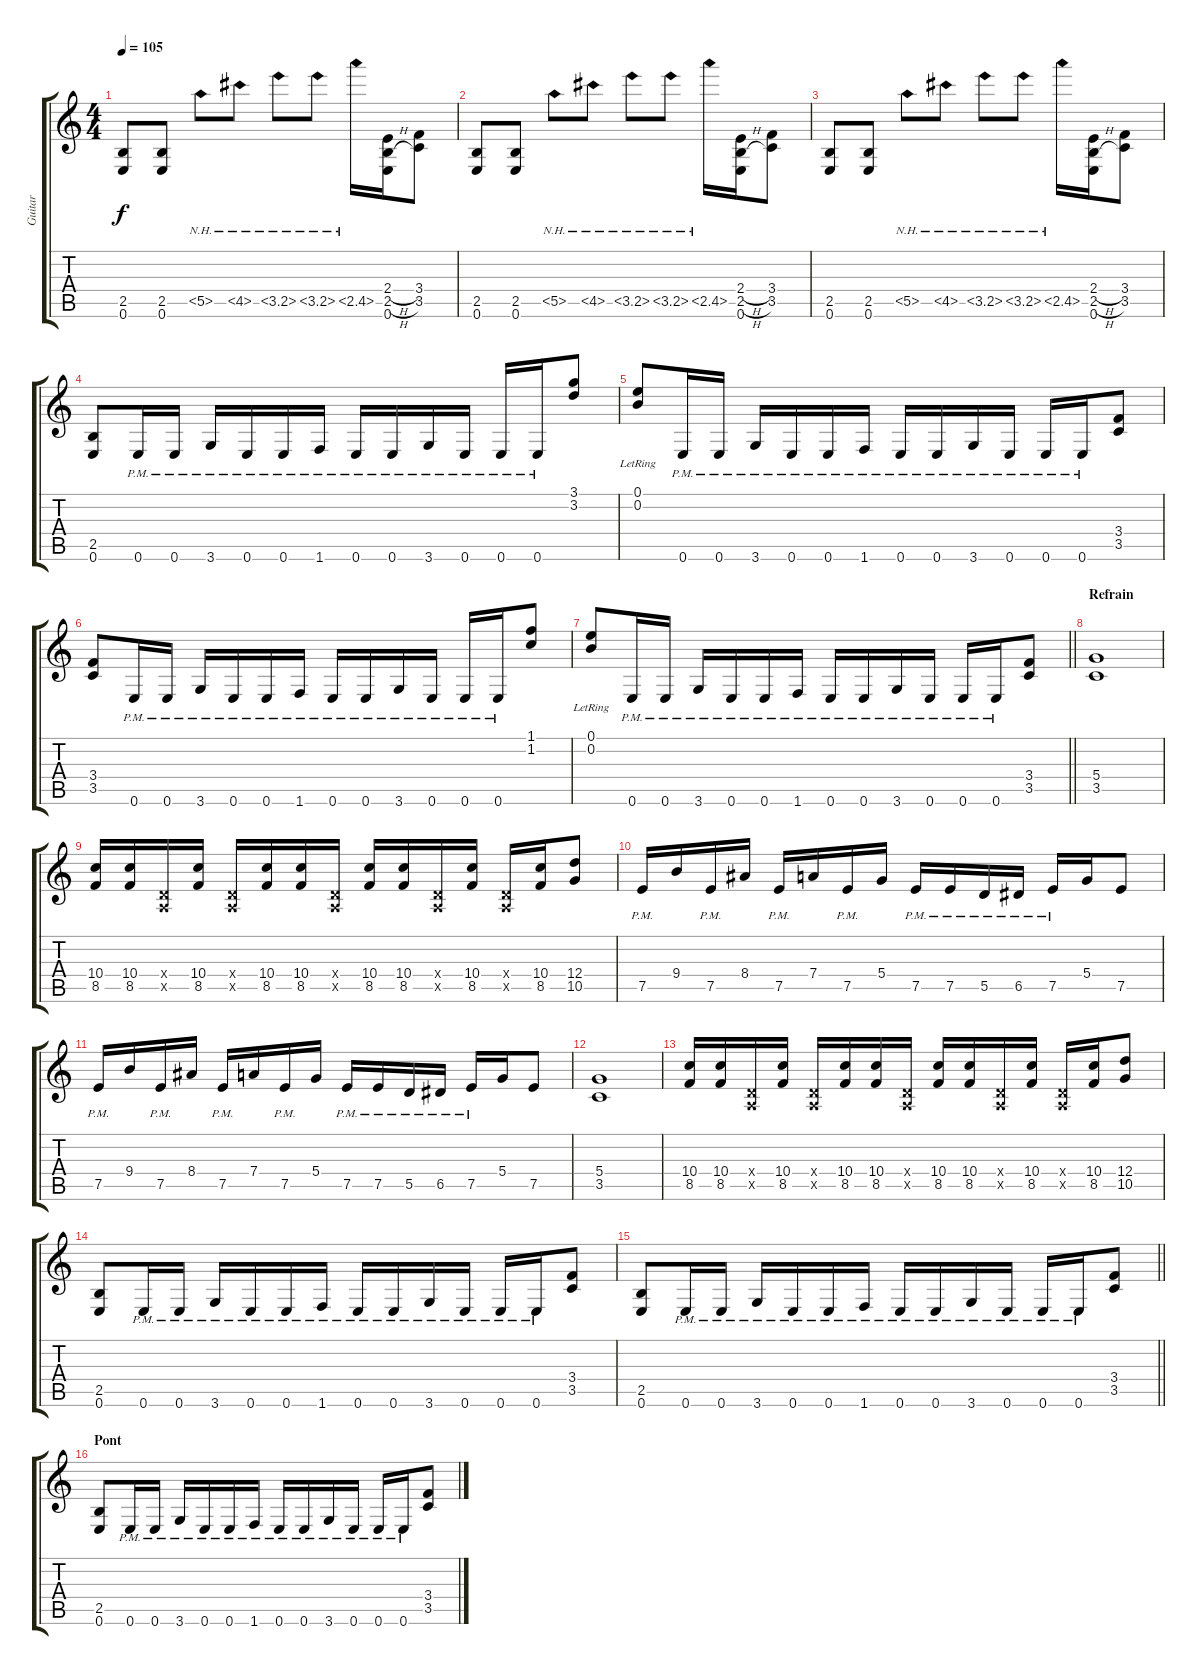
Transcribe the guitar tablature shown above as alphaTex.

\track ("Guitar" "Guitar") {instrument distortionguitar}
\staff {score tabs}
\tuning (E4 B3 G3 D3 A2 E2) {hide}
\ts (4 4)
\tempo 105
\clef g2
\ks c
(2.5 0.6).8{dy f} (2.5 0.6).8 5.5{nh}.8 4.5{nh}.8 3.5{nh}.8 3.5{nh}.8 2.5{nh}.16 (2.4{h} 2.5{h} 0.6).16 (3.4 3.5).8 |
(2.5 0.6).8 (2.5 0.6).8 5.5{nh}.8 4.5{nh}.8 3.5{nh}.8 3.5{nh}.8 2.5{nh}.16 (2.4{h} 2.5{h} 0.6).16 (3.4 3.5).8 |
(2.5 0.6).8 (2.5 0.6).8 5.5{nh}.8 4.5{nh}.8 3.5{nh}.8 3.5{nh}.8 2.5{nh}.16 (2.4{h} 2.5{h} 0.6).16 (3.4 3.5).8 |
(2.5 0.6).8 0.6{pm}.16 0.6{pm}.16 3.6{pm}.16 0.6{pm}.16 0.6{pm}.16 1.6{pm}.16 0.6{pm}.16 0.6{pm}.16 3.6{pm}.16 0.6{pm}.16 0.6{pm}.16 0.6{pm}.16 (3.1 3.2).8 |
(0.1{lr} 0.2{lr}).8 0.6{pm}.16 0.6{pm}.16 3.6{pm}.16 0.6{pm}.16 0.6{pm}.16 1.6{pm}.16 0.6{pm}.16 0.6{pm}.16 3.6{pm}.16 0.6{pm}.16 0.6{pm}.16 0.6{pm}.16 (3.4 3.5).8 |
(3.4 3.5).8 0.6{pm}.16 0.6{pm}.16 3.6{pm}.16 0.6{pm}.16 0.6{pm}.16 1.6{pm}.16 0.6{pm}.16 0.6{pm}.16 3.6{pm}.16 0.6{pm}.16 0.6{pm}.16 0.6{pm}.16 (1.1 1.2).8 |
\barLineRight lightlight
(0.1{lr} 0.2{lr}).8 0.6{pm}.16 0.6{pm}.16 3.6{pm}.16 0.6{pm}.16 0.6{pm}.16 1.6{pm}.16 0.6{pm}.16 0.6{pm}.16 3.6{pm}.16 0.6{pm}.16 0.6{pm}.16 0.6{pm}.16 (3.4 3.5).8 |
\section ("" "Refrain")
(5.4 3.5).1 |
(10.4 8.5).16 (10.4 8.5).16 (0.4{x} 0.5{x}).16 (10.4 8.5).16 (0.4{x} 0.5{x}).16 (10.4 8.5).16 (10.4 8.5).16 (0.4{x} 0.5{x}).16 (10.4 8.5).16 (10.4 8.5).16 (0.4{x} 0.5{x}).16 (10.4 8.5).16 (0.4{x} 0.5{x}).16 (10.4 8.5).16 (12.4 10.5).8 |
7.5{pm}.16 9.4.16 7.5{pm}.16 8.4.16 7.5{pm}.16 7.4.16 7.5{pm}.16 5.4.16 7.5{pm}.16 7.5{pm}.16 5.5{pm}.16 6.5{pm}.16 7.5{pm}.16 5.4.16 7.5.8 |
7.5{pm}.16 9.4.16 7.5{pm}.16 8.4.16 7.5{pm}.16 7.4.16 7.5{pm}.16 5.4.16 7.5{pm}.16 7.5{pm}.16 5.5{pm}.16 6.5{pm}.16 7.5{pm}.16 5.4.16 7.5.8 |
(5.4 3.5).1 |
(10.4 8.5).16 (10.4 8.5).16 (0.4{x} 0.5{x}).16 (10.4 8.5).16 (0.4{x} 0.5{x}).16 (10.4 8.5).16 (10.4 8.5).16 (0.4{x} 0.5{x}).16 (10.4 8.5).16 (10.4 8.5).16 (0.4{x} 0.5{x}).16 (10.4 8.5).16 (0.4{x} 0.5{x}).16 (10.4 8.5).16 (12.4 10.5).8 |
(2.5 0.6).8 0.6{pm}.16 0.6{pm}.16 3.6{pm}.16 0.6{pm}.16 0.6{pm}.16 1.6{pm}.16 0.6{pm}.16 0.6{pm}.16 3.6{pm}.16 0.6{pm}.16 0.6{pm}.16 0.6{pm}.16 (3.4 3.5).8 |
\barLineRight lightlight
(2.5 0.6).8 0.6{pm}.16 0.6{pm}.16 3.6{pm}.16 0.6{pm}.16 0.6{pm}.16 1.6{pm}.16 0.6{pm}.16 0.6{pm}.16 3.6{pm}.16 0.6{pm}.16 0.6{pm}.16 0.6{pm}.16 (3.4 3.5).8 |
\section ("" "Pont")
(2.5 0.6).8 0.6{pm}.16 0.6{pm}.16 3.6{pm}.16 0.6{pm}.16 0.6{pm}.16 1.6{pm}.16 0.6{pm}.16 0.6{pm}.16 3.6{pm}.16 0.6{pm}.16 0.6{pm}.16 0.6{pm}.16 (3.4 3.5).8
